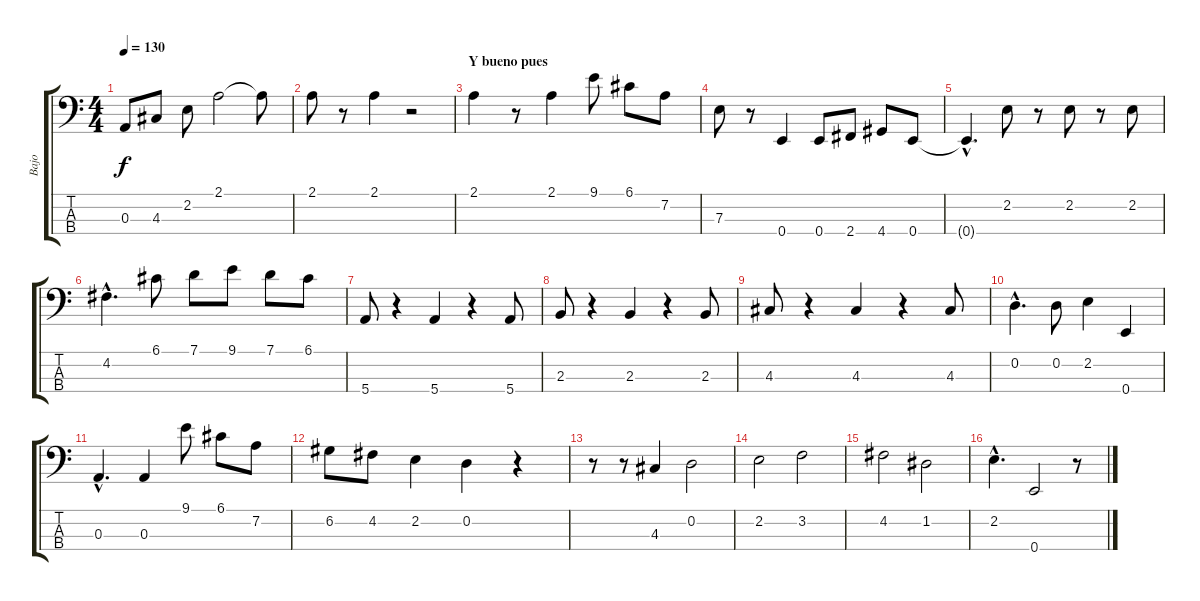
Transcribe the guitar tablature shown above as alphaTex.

\track ("Bajo" "Bajo") {instrument electricbassfinger}
\staff {score tabs}
\tuning (G2 D2 A1 E1) {hide}
\ts (4 4)
\tempo 130
\clef f4
\ks c
0.3.8{dy f} 4.3.8 2.2.8 2.1.2 2.1{t}.8 |
2.1.8 r.8 2.1.4 r.2 |
\section ("" "Y bueno pues")
2.1.4 r.8 2.1.4 9.1.8 6.1.8 7.2.8 |
7.3.8 r.8 0.4.4 0.4.8 2.4.8 4.4.8 0.4.8 |
0.4{hac t}.4{d} 2.2.8 r.8 2.2.8 r.8 2.2.8 |
4.2{hac}.4{d} 6.1.8 7.1.8 9.1.8 7.1.8 6.1.8 |
5.4.8 r.4 5.4.4 r.4 5.4.8 |
2.3.8 r.4 2.3.4 r.4 2.3.8 |
4.3.8 r.4 4.3.4 r.4 4.3.8 |
0.2{hac}.4{d} 0.2.8 2.2.4 0.4.4 |
0.3{hac}.4{d} 0.3.4 9.1.8 6.1.8 7.2.8 |
6.2.8 4.2.8 2.2.4 0.2.4 r.4 |
r.8 r.8 4.3.4 0.2.2 |
2.2.2 3.2.2 |
4.2.2 1.2.2 |
2.2{hac}.4{d} 0.4.2 r.8
